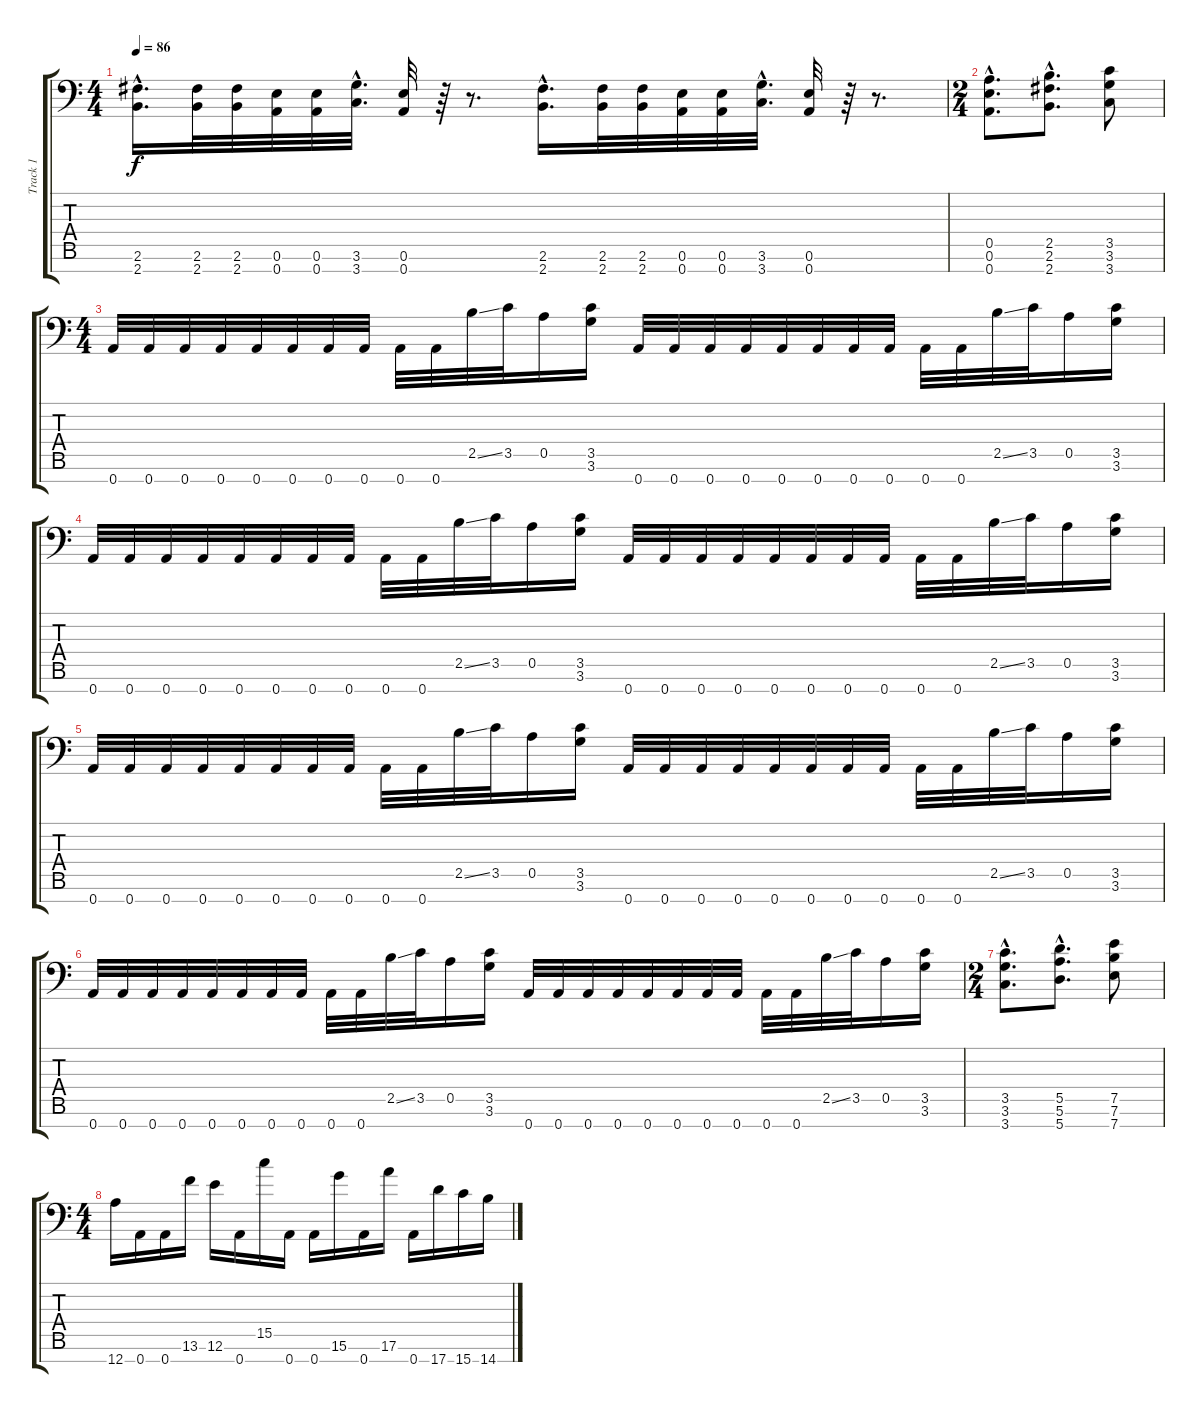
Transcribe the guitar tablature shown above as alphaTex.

\track ("Track 1" "Track 1") {instrument distortionguitar}
\staff {score tabs}
\tuning (E4 B3 G3 D3 A2 E2 A1) {hide}
\ts (4 4)
\tempo 86
\clef f4
\ks c
(2.6{hac} 2.7{hac}).16{d dy f} (2.6 2.7).32 (2.6 2.7).32 (0.6 0.7).32 (0.6 0.7).32 (3.6{hac} 3.7{hac}).32{d} (0.6 0.7).32 r.64 r.8{d} (2.6{hac} 2.7{hac}).16{d} (2.6 2.7).32 (2.6 2.7).32 (0.6 0.7).32 (0.6 0.7).32 (3.6{hac} 3.7{hac}).32{d} (0.6 0.7).32 r.64 r.8{d} |
\ts (2 4)
(0.5{hac} 0.6{hac} 0.7{hac}).8{d} (2.5{hac} 2.6{hac} 2.7{hac}).8{d} (3.5 3.6 3.7).8 |
\ts (4 4)
0.7.32 0.7.32 0.7.32 0.7.32 0.7.32 0.7.32 0.7.32 0.7.32 0.7.32 0.7.32 2.5{ss}.32 3.5.32 0.5.16 (3.5 3.6).16 0.7.32 0.7.32 0.7.32 0.7.32 0.7.32 0.7.32 0.7.32 0.7.32 0.7.32 0.7.32 2.5{ss}.32 3.5.32 0.5.16 (3.5 3.6).16 |
0.7.32 0.7.32 0.7.32 0.7.32 0.7.32 0.7.32 0.7.32 0.7.32 0.7.32 0.7.32 2.5{ss}.32 3.5.32 0.5.16 (3.5 3.6).16 0.7.32 0.7.32 0.7.32 0.7.32 0.7.32 0.7.32 0.7.32 0.7.32 0.7.32 0.7.32 2.5{ss}.32 3.5.32 0.5.16 (3.5 3.6).16 |
0.7.32 0.7.32 0.7.32 0.7.32 0.7.32 0.7.32 0.7.32 0.7.32 0.7.32 0.7.32 2.5{ss}.32 3.5.32 0.5.16 (3.5 3.6).16 0.7.32 0.7.32 0.7.32 0.7.32 0.7.32 0.7.32 0.7.32 0.7.32 0.7.32 0.7.32 2.5{ss}.32 3.5.32 0.5.16 (3.5 3.6).16 |
0.7.32 0.7.32 0.7.32 0.7.32 0.7.32 0.7.32 0.7.32 0.7.32 0.7.32 0.7.32 2.5{ss}.32 3.5.32 0.5.16 (3.5 3.6).16 0.7.32 0.7.32 0.7.32 0.7.32 0.7.32 0.7.32 0.7.32 0.7.32 0.7.32 0.7.32 2.5{ss}.32 3.5.32 0.5.16 (3.5 3.6).16 |
\ts (2 4)
(3.5{hac} 3.6{hac} 3.7{hac}).8{d} (5.5{hac} 5.6{hac} 5.7{hac}).8{d} (7.5 7.6 7.7).8 |
\ts (4 4)
12.7.16 0.7.16 0.7.16 13.6.16 12.6.16 0.7.16 15.5.16 0.7.16 0.7.16 15.6.16 0.7.16 17.6.16 0.7.16 17.7.16 15.7.16 14.7.16
